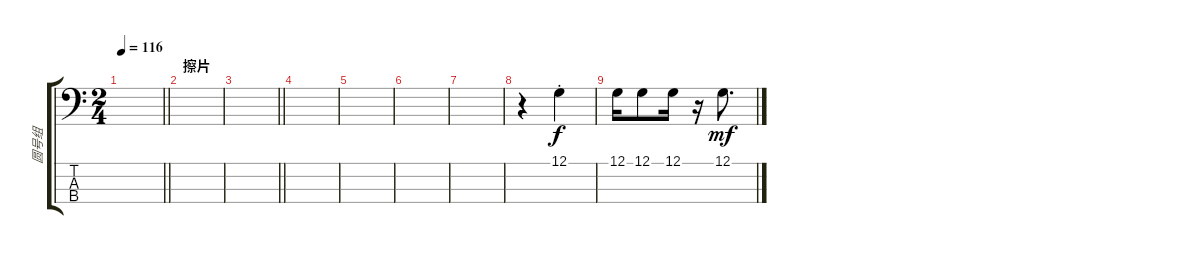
\track ("圆号组" "圆号组") {instrument frenchhorn}
\staff {score tabs}
\tuning (G2 D2 A1 E1) {hide}
\ts (2 4)
\tempo 116
\clef f4
\barLineRight lightlight
\ks c
|
\section ("" "擦片")
|
\barLineRight lightlight
|
|
|
|
|
r.4 12.1{st}.4 |
12.1.16 12.1.8 12.1.16 r.16 12.1.8{d dy mf}
